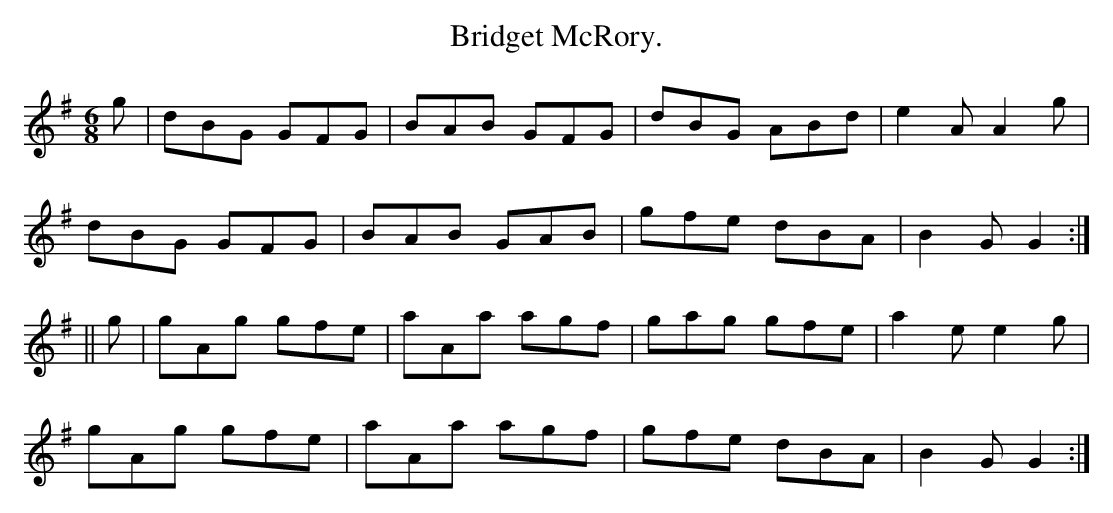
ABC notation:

X:1
T: Bridget McRory.
M: 6/8
L: 1/8
K: G
g | dBG GFG | BAB GFG | dBG ABd | e2 A A2 g |
dBG GFG | BAB GAB | gfe dBA | B2 G G2 :|
|| g | gAg gfe | aAa agf | gag gfe | a2 e e2 g |
gAg gfe | aAa agf | gfe dBA | B2 G G2 :|
